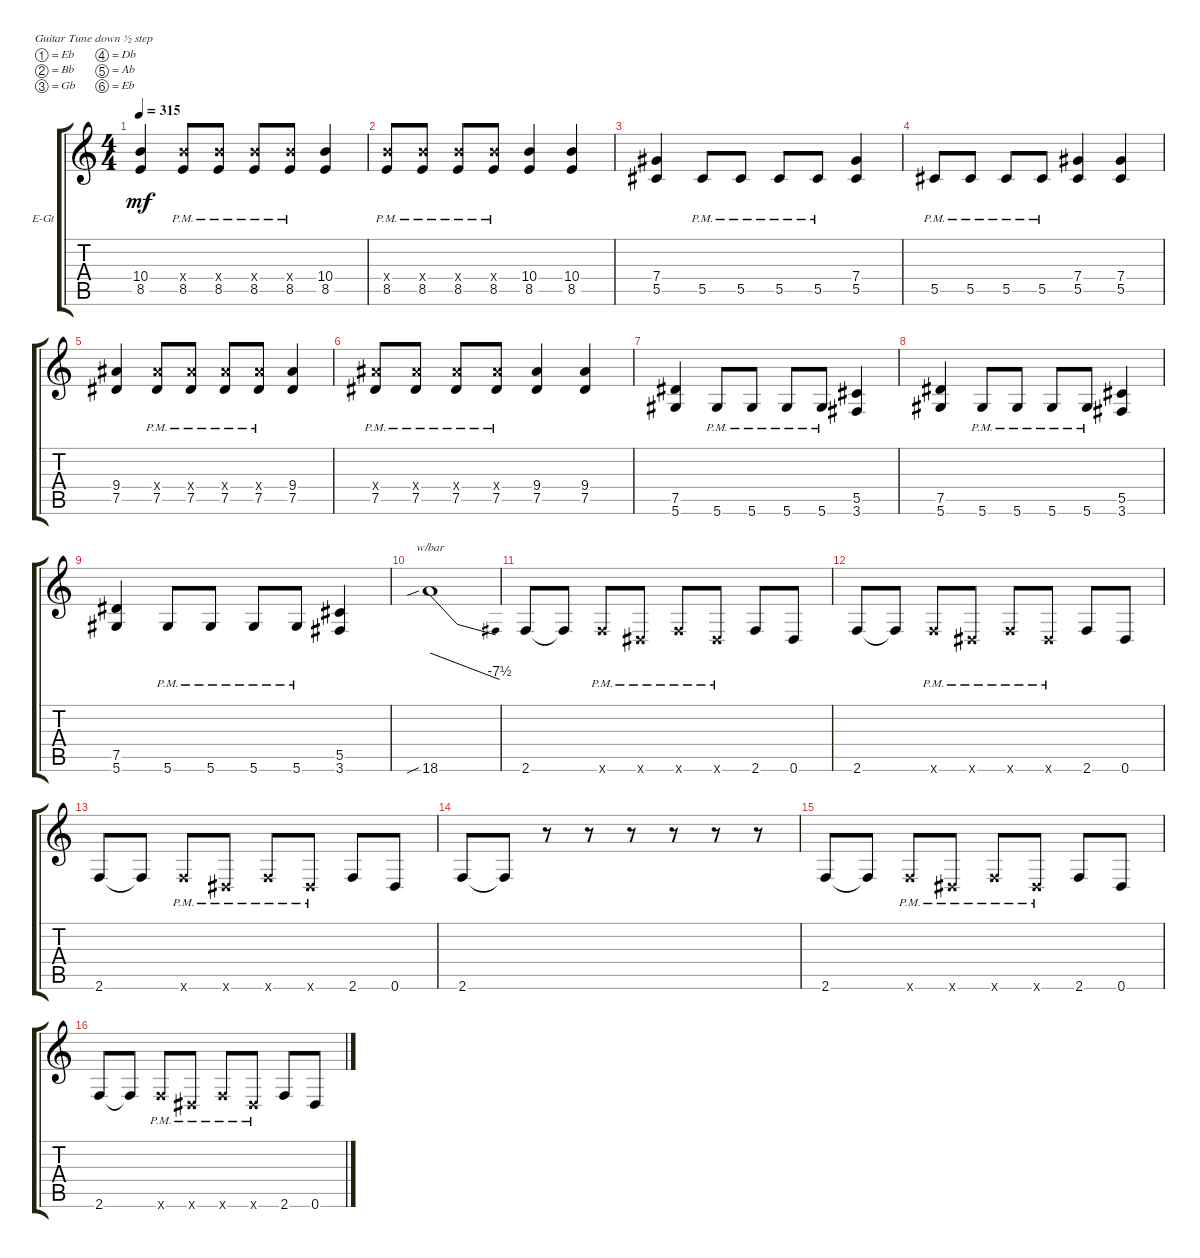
\bracketExtendMode groupsimilarinstruments
\firstSystemTrackNameOrientation horizontal
\otherSystemsTrackNameOrientation horizontal
\track ("left" "E-Gt") {instrument distortionguitar}
\staff {score tabs}
\tuning (Eb4 Bb3 Gb3 Db3 Ab2 Eb2)
\ts (4 4)
\tempo 315
\clef g2
\ks c
(8.5 10.4).4{dy mf} (8.5{pm} 10.4{x}).8 (8.5{pm} 10.4{x}).8 (8.5{pm} 10.4{x}).8 (8.5{pm} 10.4{x}).8 (8.5 10.4).4 |
(8.5{pm} 10.4{x}).8 (8.5{pm} 10.4{x}).8 (8.5{pm} 10.4{x}).8 (8.5{pm} 10.4{x}).8 (8.5 10.4).4 (8.5 10.4).4 |
(5.5 7.4).4 5.5{pm}.8 5.5{pm}.8 5.5{pm}.8 5.5{pm}.8 (5.5 7.4).4 |
5.5{pm}.8 5.5{pm}.8 5.5{pm}.8 5.5{pm}.8 (5.5 7.4).4 (5.5 7.4).4 |
(7.5 9.4).4 (7.5{pm} 9.4{x}).8 (7.5{pm} 9.4{x}).8 (7.5{pm} 9.4{x}).8 (7.5{pm} 9.4{x}).8 (7.5 9.4).4 |
(7.5{pm} 9.4{x}).8 (7.5{pm} 9.4{x}).8 (7.5{pm} 9.4{x}).8 (7.5{pm} 9.4{x}).8 (7.5 9.4).4 (7.5 9.4).4 |
(5.6 7.5).4 5.6{pm}.8 5.6{pm}.8 5.6{pm}.8 5.6{pm}.8 (3.6 5.5).4 |
(5.6 7.5).4 5.6{pm}.8 5.6{pm}.8 5.6{pm}.8 5.6{pm}.8 (3.6 5.5).4 |
(5.6 7.5).4 5.6{pm}.8 5.6{pm}.8 5.6{pm}.8 5.6{pm}.8 (3.6 5.5).4 |
18.6{sib}.1{tbe (dive default 0 0 60 -30)} |
2.6.8 2.6{t}.8 2.6{pm x}.8 0.6{pm x}.8 2.6{pm x}.8 0.6{pm x}.8 2.6.8 0.6.8 |
2.6.8 2.6{t}.8 2.6{pm x}.8 0.6{pm x}.8 2.6{pm x}.8 0.6{pm x}.8 2.6.8 0.6.8 |
2.6.8 2.6{t}.8 2.6{pm x}.8 0.6{pm x}.8 2.6{pm x}.8 0.6{pm x}.8 2.6.8 0.6.8 |
2.6.8 2.6{t}.8 r.8 r.8 r.8 r.8 r.8 r.8 |
2.6.8 2.6{t}.8 2.6{pm x}.8 0.6{pm x}.8 2.6{pm x}.8 0.6{pm x}.8 2.6.8 0.6.8 |
2.6.8 2.6{t}.8 2.6{pm x}.8 0.6{pm x}.8 2.6{pm x}.8 0.6{pm x}.8 2.6.8 0.6.8
